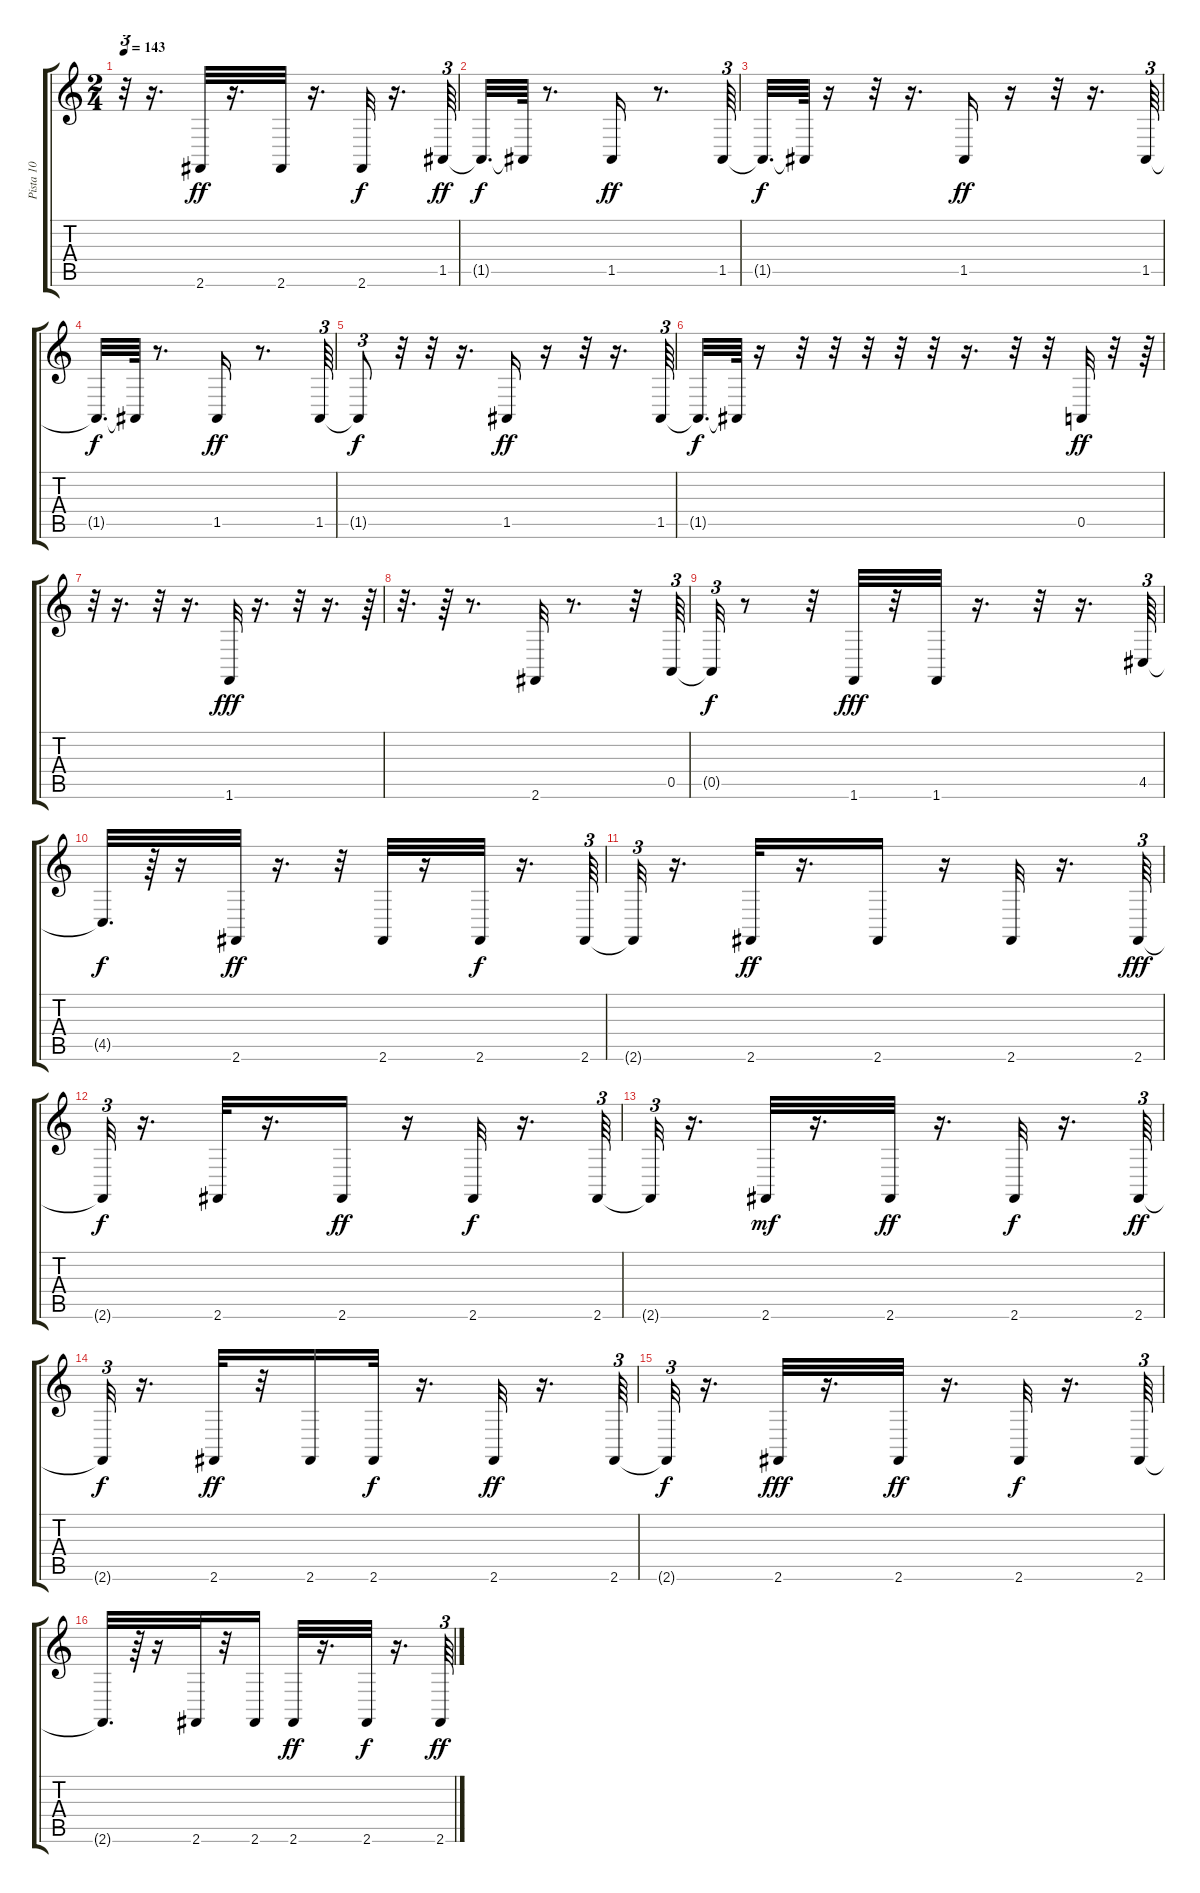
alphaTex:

\track ("Pista 10" "Pista 10") {instrument acousticgrandpiano}
\staff {score tabs}
\tuning (E4 B3 G3 D3 A2 E2) {hide}
\ts (2 4)
\tempo 143
\clef g2
\ks c
r.32{tu (3 2) dy f} r.16{d} 2.6.32{dy ff} r.16{d} 2.6.32 r.16{d} 2.6.32{dy f} r.16{d} 1.5.64{tu (3 2) dy ff} |
1.5{t}.32{d dy f} 1.5{t}.64 r.8{d} 1.5.16{dy ff} r.8{d} 1.5.64{tu (3 2)} |
1.5{t}.32{d dy f} 1.5{t}.64 r.16 r.32 r.16{d} 1.5.16{dy ff} r.16 r.32 r.16{d} 1.5.64{tu (3 2)} |
1.5{t}.32{d dy f} 1.5{t}.64 r.8{d} 1.5.16{dy ff} r.8{d} 1.5.64{tu (3 2)} |
1.5{t}.8{tu (3 2) dy f} r.32 r.32 r.16{d} 1.5.16{dy ff} r.16 r.32 r.16{d} 1.5.64{tu (3 2)} |
1.5{t}.32{d dy f} 1.5{t}.64 r.16 r.32 r.32 r.32 r.32 r.32 r.16{d} r.32 r.32 0.5.32{dy ff} r.32 r.64{tu (3 2)} |
r.32{tu (3 2)} r.16{d} r.32 r.16{d} 1.6.32{dy fff} r.16{d} r.32 r.16{d} r.64{tu (3 2)} |
r.32{d} r.64 r.8{d} 2.6.32 r.8{d} r.32 0.5.64{tu (3 2)} |
0.5{t}.32{tu (3 2) dy f} r.8 r.32 1.6.32{dy fff} r.32 1.6.32 r.16{d} r.32 r.16{d} 4.5.64{tu (3 2)} |
4.5{t}.32{d dy f} r.64 r.16 2.6.32{dy ff} r.16{d} r.32 2.6.32 r.16 2.6.32{dy f} r.16{d} 2.6.64{tu (3 2)} |
2.6{t}.32{tu (3 2)} r.16{d} 2.6.32{dy ff} r.16{d} 2.6.16 r.16 2.6.32 r.16{d} 2.6.64{tu (3 2) dy fff} |
2.6{t}.32{tu (3 2) dy f} r.16{d} 2.6.32 r.16{d} 2.6.16{dy ff} r.16 2.6.32{dy f} r.16{d} 2.6.64{tu (3 2)} |
2.6{t}.32{tu (3 2)} r.16{d} 2.6.32{dy mf} r.16{d} 2.6.32{dy ff} r.16{d} 2.6.32{dy f} r.16{d} 2.6.64{tu (3 2) dy ff} |
2.6{t}.32{tu (3 2) dy f} r.16{d} 2.6.32{dy ff} r.32 2.6.16 2.6.32{dy f} r.16{d} 2.6.32{dy ff} r.16{d} 2.6.64{tu (3 2)} |
2.6{t}.32{tu (3 2) dy f} r.16{d} 2.6.32{dy fff} r.16{d} 2.6.32{dy ff} r.16{d} 2.6.32{dy f} r.16{d} 2.6.64{tu (3 2)} |
2.6{t}.32{d} r.64 r.16 2.6.32 r.32 2.6.16 2.6.32{dy ff} r.16{d} 2.6.32{dy f} r.16{d} 2.6.64{tu (3 2) dy ff}
